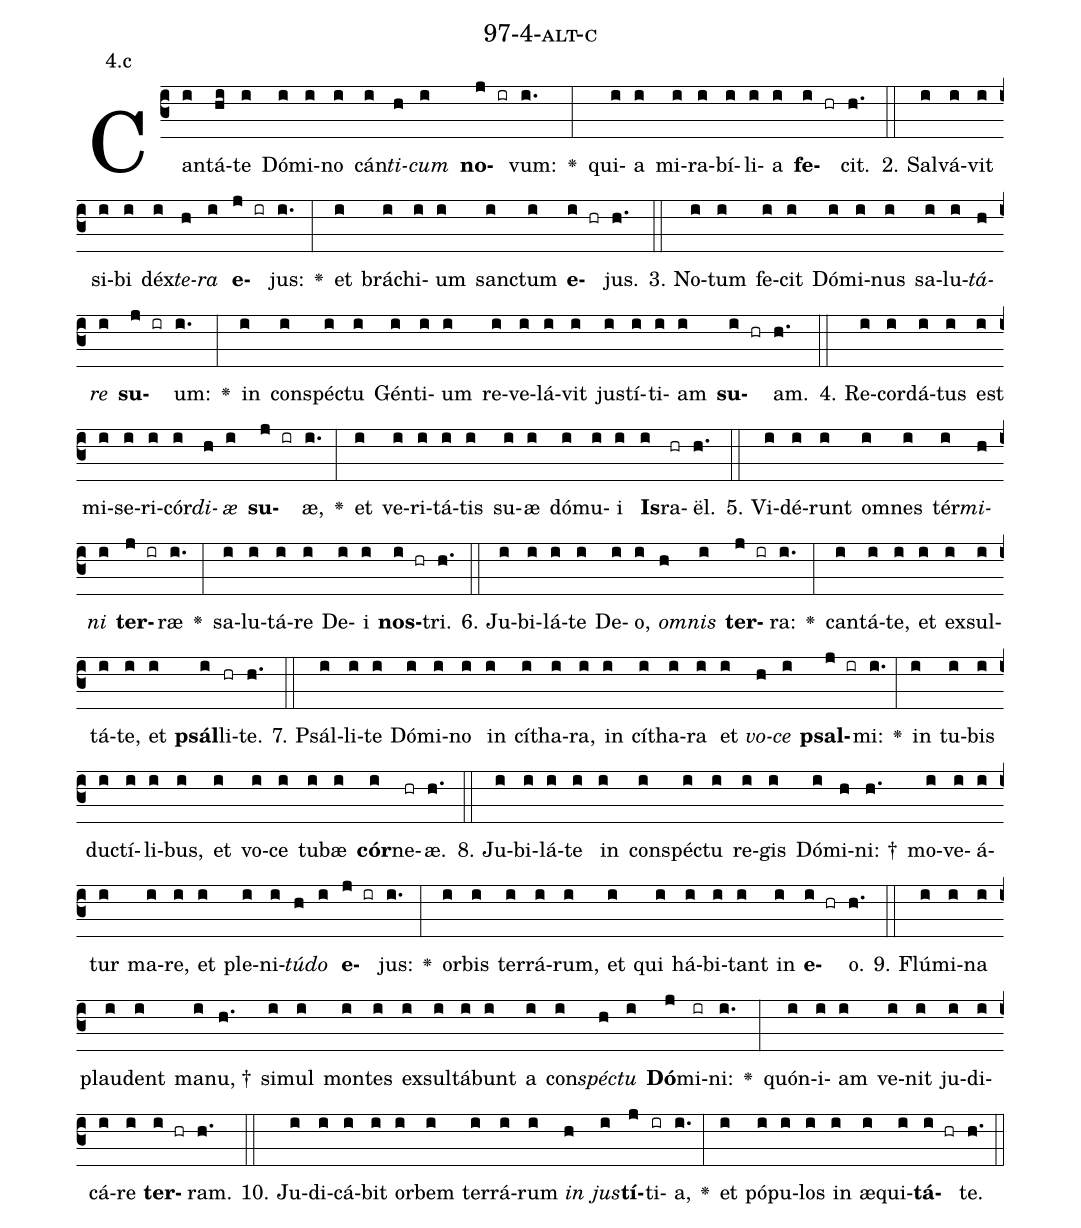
name: 97-4-alt-c;
annotation: 4.c;
%%
(c3)Can(i)tá(hi)te(i) Dó(i)mi(i)no(i) cán(i)<i>ti</i>(h)<i>cum</i>(i) <b>no</b>(j ir)vum:(i.) <v>\greheightstar</v>(:) qui(i)a(i) mi(i)ra(i)bí(i)li(i)a(i) <b>fe</b>(i hr)cit.(h.) (::)
2. Sal(i)vá(i)vit(i) si(i)bi(i) déx(i)<i>te</i>(h)<i>ra</i>(i) <b>e</b>(j ir)jus:(i.) <v>\greheightstar</v>(:) et(i) brá(i)chi(i)um(i) sanc(i)tum(i) <b>e</b>(i hr)jus.(h.) (::)
3. No(i)tum(i) fe(i)cit(i) Dó(i)mi(i)nus(i) sa(i)lu(i)<i>tá</i>(h)<i>re</i>(i) <b>su</b>(j ir)um:(i.) <v>\greheightstar</v>(:) in(i) con(i)spéc(i)tu(i) Gén(i)ti(i)um(i) re(i)ve(i)lá(i)vit(i) jus(i)tí(i)ti(i)am(i) <b>su</b>(i hr)am.(h.) (::)
4. Re(i)cor(i)dá(i)tus(i) est(i) mi(i)se(i)ri(i)cór(i)<i>di</i>(h)<i>æ</i>(i) <b>su</b>(j ir)æ,(i.) <v>\greheightstar</v>(:) et(i) ve(i)ri(i)tá(i)tis(i) su(i)æ(i) dó(i)mu(i)i(i) <b>Is</b>(i)ra(hr)ël.(h.) (::)
5. Vi(i)dé(i)runt(i) om(i)nes(i) tér(i)<i>mi</i>(h)<i>ni</i>(i) <b>ter</b>(j ir)ræ(i.) <v>\greheightstar</v>(:) sa(i)lu(i)tá(i)re(i) De(i)i(i) <b>nos</b>(i hr)tri.(h.) (::)
6. Ju(i)bi(i)lá(i)te(i) De(i)o,(i) <i>om</i>(h)<i>nis</i>(i) <b>ter</b>(j ir)ra:(i.) <v>\greheightstar</v>(:) can(i)tá(i)te,(i) et(i) ex(i)sul(i)tá(i)te,(i) et(i) <b>psál</b>(i)li(hr)te.(h.) (::)
7. Psál(i)li(i)te(i) Dó(i)mi(i)no(i) in(i) cí(i)tha(i)ra,(i) in(i) cí(i)tha(i)ra(i) et(i) <i>vo</i>(h)<i>ce</i>(i) <b>psal</b>(j ir)mi:(i.) <v>\greheightstar</v>(:) in(i) tu(i)bis(i) duc(i)tí(i)li(i)bus,(i) et(i) vo(i)ce(i) tu(i)bæ(i) <b>cór</b>(i)ne(hr)æ.(h.) (::)
8. Ju(i)bi(i)lá(i)te(i) in(i) con(i)spéc(i)tu(i) re(i)gis(i) Dó(i)mi(h)ni: †(h.) mo(i)ve(i)á(i)tur(i) ma(i)re,(i) et(i) ple(i)ni(i)<i>tú</i>(h)<i>do</i>(i) <b>e</b>(j ir)jus:(i.) <v>\greheightstar</v>(:) or(i)bis(i) ter(i)rá(i)rum,(i) et(i) qui(i) há(i)bi(i)tant(i) in(i) <b>e</b>(i hr)o.(h.) (::)
9. Flú(i)mi(i)na(i) plau(i)dent(i) ma(i)nu, †(h.) si(i)mul(i) mon(i)tes(i) ex(i)sul(i)tá(i)bunt(i) a(i) con(i)<i>spéc</i>(h)<i>tu</i>(i) <b>Dó</b>(j)mi(ir)ni:(i.) <v>\greheightstar</v>(:) quón(i)i(i)am(i) ve(i)nit(i) ju(i)di(i)cá(i)re(i) <b>ter</b>(i hr)ram.(h.) (::)
10. Ju(i)di(i)cá(i)bit(i) or(i)bem(i) ter(i)rá(i)rum(i) <i>in</i>(h) <i>jus</i>(i)<b>tí</b>(j)ti(ir)a,(i.) <v>\greheightstar</v>(:) et(i) pó(i)pu(i)los(i) in(i) æ(i)qui(i)<b>tá</b>(i hr)te.(h.) (::)
